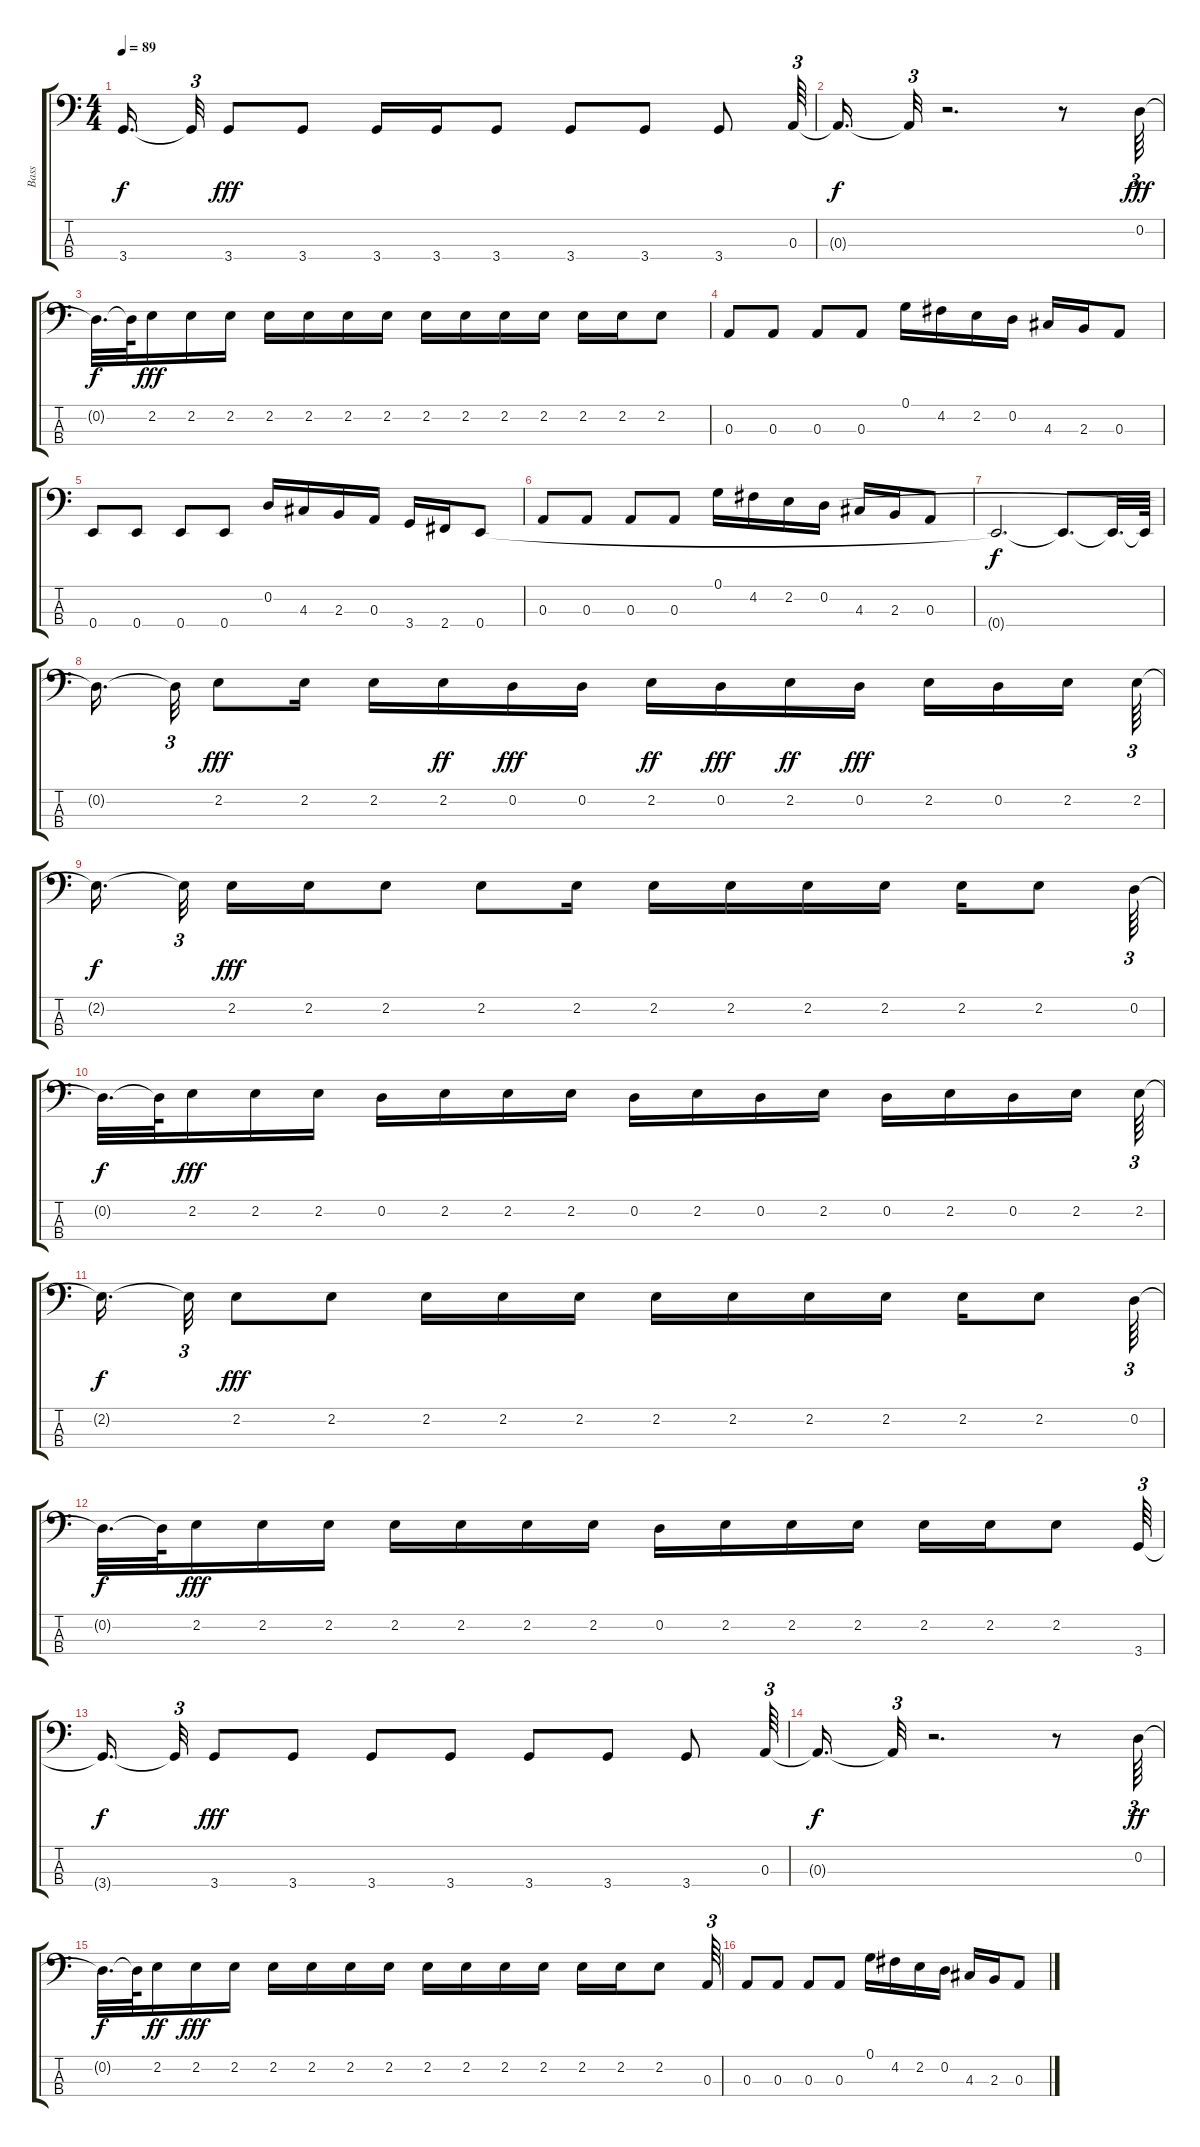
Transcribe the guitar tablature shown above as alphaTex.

\track ("Bass" "Bass") {instrument electricbassfinger}
\staff {score tabs}
\tuning (G2 D2 A1 E1) {hide}
\ts (4 4)
\tempo 89
\clef f4
\ks c
3.4{t}.16{d dy f beam splitsecondary} 3.4{t}.32{tu (3 2)} 3.4.8{dy fff} 3.4.8 3.4.16 3.4.16 3.4.8 3.4.8 3.4.8 3.4.8 0.3.64{tu (3 2)} |
0.3{t}.16{d dy f} 0.3{t}.32{tu (3 2)} r.2{d} r.8 0.2.64{tu (3 2) dy fff} |
0.2{t}.32{d dy f} 0.2{t}.64 2.2.16{dy fff} 2.2.16 2.2.16 2.2.16 2.2.16 2.2.16 2.2.16 2.2.16 2.2.16 2.2.16 2.2.16 2.2.16 2.2.16 2.2.8 |
0.3.8 0.3.8 0.3.8 0.3.8 0.1.16 4.2.16 2.2.16 0.2.16 4.3.16 2.3.16 0.3.8 |
0.4.8 0.4.8 0.4.8 0.4.8 0.2.16 4.3.16 2.3.16 0.3.16 3.4.16 2.4.16 0.4.8 |
0.3.8 0.3.8 0.3.8 0.3.8 0.1.16 4.2.16 2.2.16 0.2.16 4.3.16 2.3.16 0.3.8 |
0.4{t}.2{d dy f} 0.4{t}.8{d} 0.4{t}.32{d} 0.4{t}.64 |
0.2{t}.16{d beam splitsecondary} 0.2{t}.32{tu (3 2)} 2.2.8{dy fff} 2.2.16 2.2.16 2.2.16{dy ff} 0.2.16{dy fff} 0.2.16 2.2.16{dy ff} 0.2.16{dy fff} 2.2.16{dy ff} 0.2.16{dy fff} 2.2.16 0.2.16 2.2.16{beam splitsecondary} 2.2.64{tu (3 2)} |
2.2{t}.16{d dy f beam splitsecondary} 2.2{t}.32{tu (3 2) beam splitsecondary} 2.2.16{dy fff} 2.2.16 2.2.8 2.2.8 2.2.16 2.2.16 2.2.16 2.2.16 2.2.16 2.2.16 2.2.8 0.2.64{tu (3 2)} |
0.2{t}.32{d dy f} 0.2{t}.64 2.2.16{dy fff} 2.2.16 2.2.16 0.2.16 2.2.16 2.2.16 2.2.16 0.2.16 2.2.16 0.2.16 2.2.16 0.2.16 2.2.16 0.2.16 2.2.16 2.2.64{tu (3 2)} |
2.2{t}.16{d dy f beam splitsecondary} 2.2{t}.32{tu (3 2)} 2.2.8{dy fff} 2.2.8 2.2.16 2.2.16 2.2.16 2.2.16 2.2.16 2.2.16 2.2.16 2.2.16 2.2.8 0.2.64{tu (3 2)} |
0.2{t}.32{d dy f} 0.2{t}.64 2.2.16{dy fff} 2.2.16 2.2.16 2.2.16 2.2.16 2.2.16 2.2.16 0.2.16 2.2.16 2.2.16 2.2.16 2.2.16 2.2.16 2.2.8 3.4.64{tu (3 2)} |
3.4{t}.16{d dy f beam splitsecondary} 3.4{t}.32{tu (3 2)} 3.4.8{dy fff} 3.4.8 3.4.8 3.4.8 3.4.8 3.4.8 3.4.8 0.3.64{tu (3 2)} |
0.3{t}.16{d dy f} 0.3{t}.32{tu (3 2)} r.2{d} r.8 0.2.64{tu (3 2) dy ff} |
0.2{t}.32{d dy f} 0.2{t}.64 2.2.16{dy ff} 2.2.16{dy fff} 2.2.16 2.2.16 2.2.16 2.2.16 2.2.16 2.2.16 2.2.16 2.2.16 2.2.16 2.2.16 2.2.16 2.2.8 0.3.64{tu (3 2)} |
0.3.8 0.3.8 0.3.8 0.3.8 0.1.16 4.2.16 2.2.16 0.2.16 4.3.16 2.3.16 0.3.8
